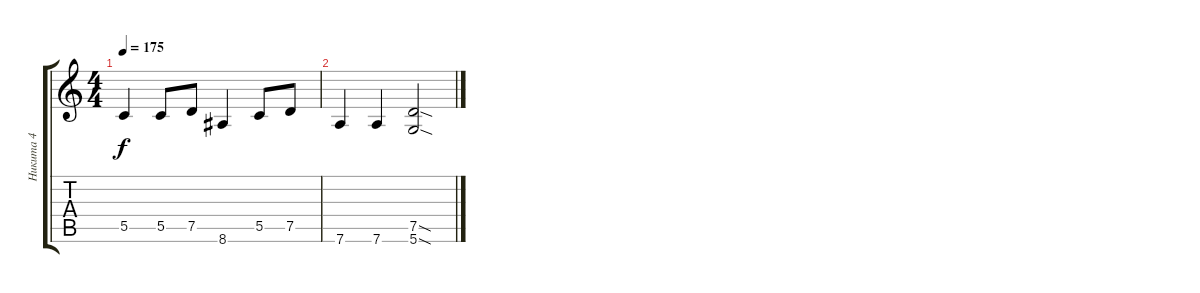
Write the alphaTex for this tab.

\track ("Никита 4" "Никита 4") {instrument distortionguitar}
\staff {score tabs}
\tuning (D4 A3 F3 C3 G2 D2) {hide}
\ts (4 4)
\tempo 175
\clef g2
\ks c
5.5.4{dy f} 5.5.8 7.5.8 8.6.4 5.5.8 7.5.8 |
7.6.4 7.6.4 (7.5{sod} 5.6{sod}).2
